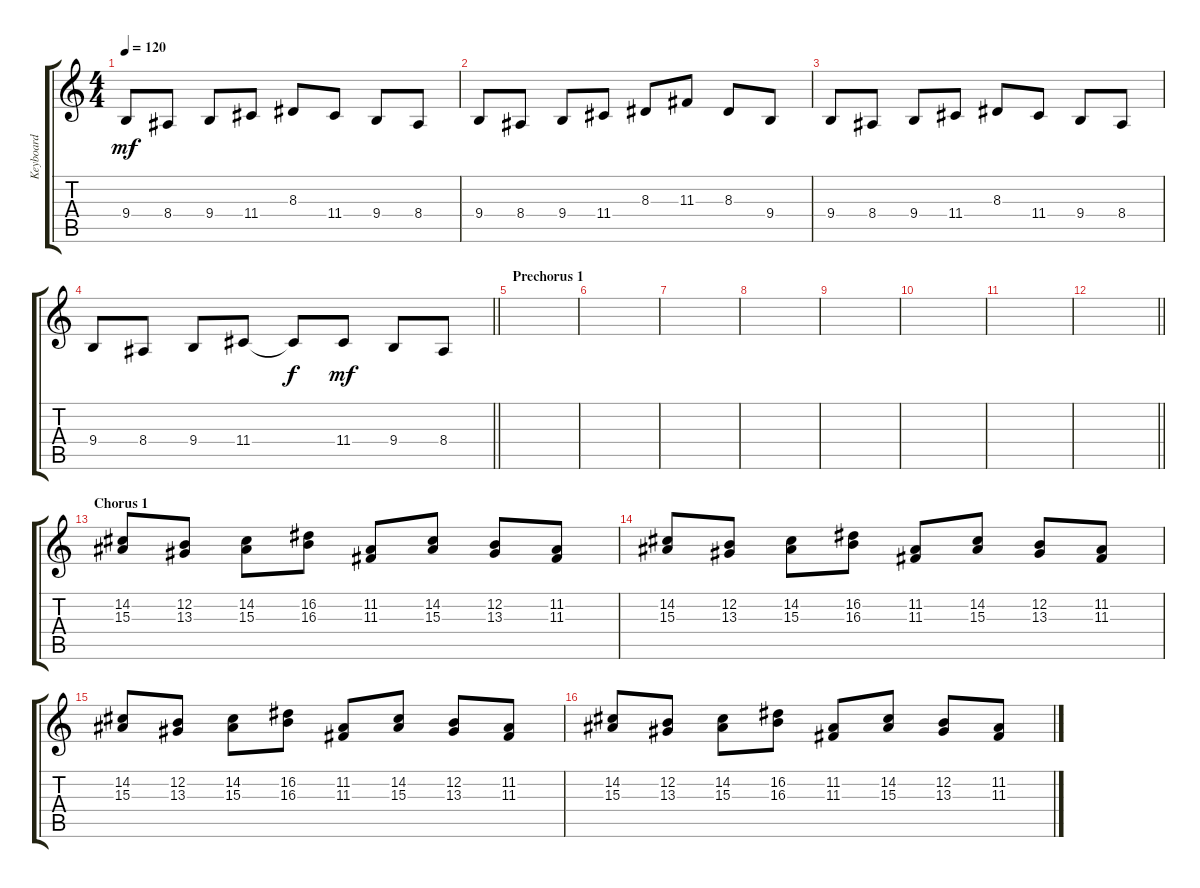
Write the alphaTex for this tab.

\track ("Keyboard" "Keyboard") {instrument ocarina}
\staff {score tabs}
\tuning (E4 B3 G3 D3 A2 E2) {hide}
\ts (4 4)
\tempo 120
\clef g2
\ks c
9.4.8{dy mf} 8.4.8 9.4.8 11.4.8 8.3.8 11.4.8 9.4.8 8.4.8 |
9.4.8 8.4.8 9.4.8 11.4.8 8.3.8 11.3.8 8.3.8 9.4.8 |
9.4.8 8.4.8 9.4.8 11.4.8 8.3.8 11.4.8 9.4.8 8.4.8 |
\barLineRight lightlight
9.4.8 8.4.8 9.4.8 11.4.8 11.4{t}.8{dy f} 11.4.8{dy mf} 9.4.8 8.4.8 |
\section ("" "Prechorus 1")
|
|
|
|
|
|
|
\barLineRight lightlight
|
\section ("" "Chorus 1")
(14.2 15.3).8{volume 10} (12.2 13.3).8 (14.2 15.3).8 (16.2 16.3).8 (11.2 11.3).8 (14.2 15.3).8 (12.2 13.3).8 (11.2 11.3).8 |
(14.2 15.3).8 (12.2 13.3).8 (14.2 15.3).8 (16.2 16.3).8 (11.2 11.3).8 (14.2 15.3).8 (12.2 13.3).8 (11.2 11.3).8 |
(14.2 15.3).8 (12.2 13.3).8 (14.2 15.3).8 (16.2 16.3).8 (11.2 11.3).8 (14.2 15.3).8 (12.2 13.3).8 (11.2 11.3).8 |
(14.2 15.3).8 (12.2 13.3).8 (14.2 15.3).8 (16.2 16.3).8 (11.2 11.3).8 (14.2 15.3).8 (12.2 13.3).8 (11.2 11.3).8
